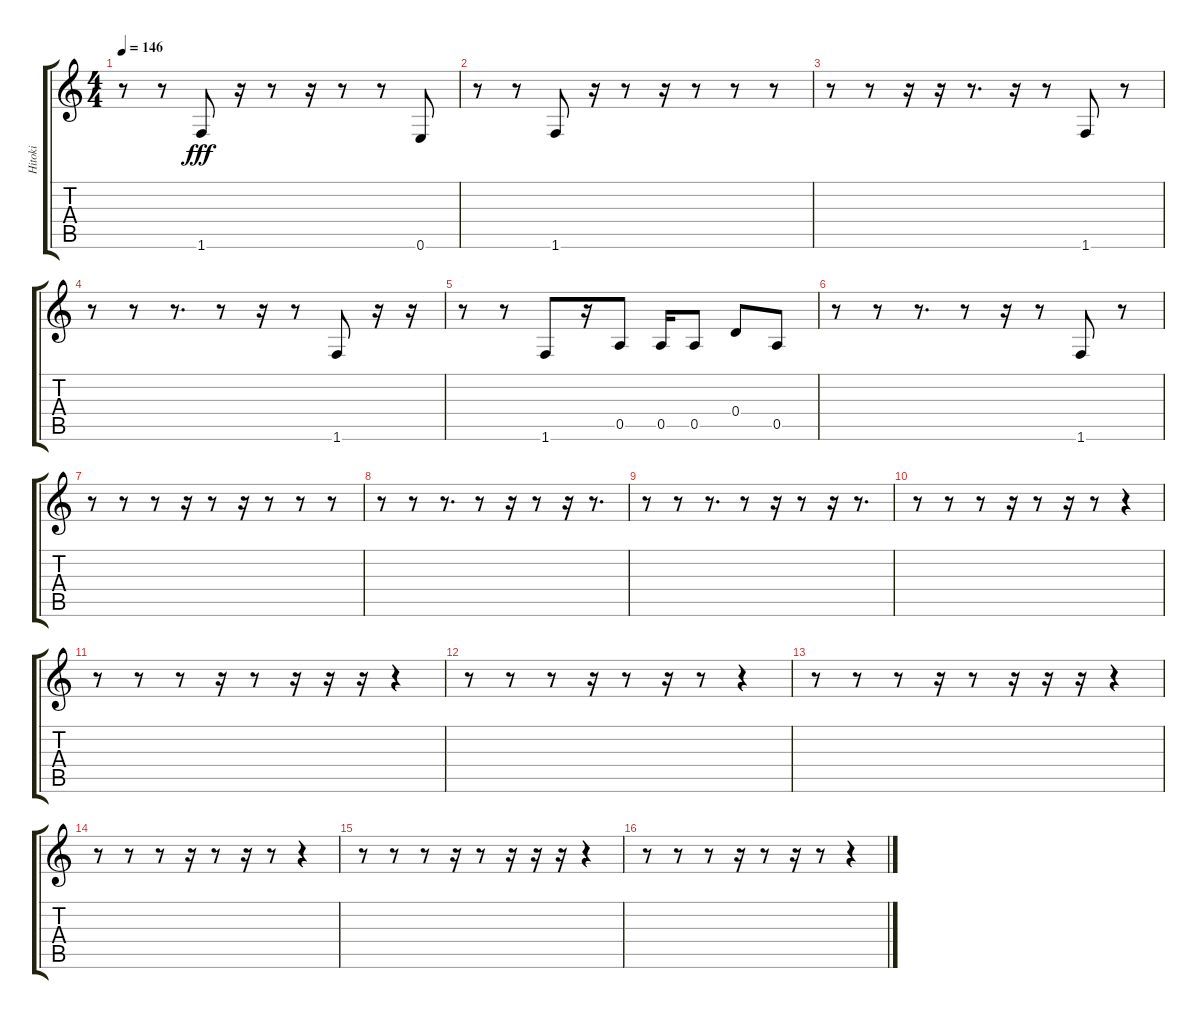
\track ("Hitoki " "Hitoki ") {instrument electricbassfinger}
\staff {score tabs}
\tuning (E4 B3 G3 D3 A2 E2) {hide}
\ts (4 4)
\tempo 146
\clef g2
\ks c
r.8{dy fff} r.8 1.6.8 r.16 r.8 r.16 r.8 r.8 0.6.8 |
r.8 r.8 1.6.8 r.16 r.8 r.16 r.8 r.8 r.8 |
r.8 r.8 r.16 r.16 r.8{d} r.16 r.8 1.6.8 r.8 |
r.8 r.8 r.8{d} r.8 r.16 r.8 1.6.8 r.16 r.16 |
r.8 r.8 1.6.8 r.16 0.5.8 0.5.16 0.5.8 0.4.8 0.5.8 |
r.8 r.8 r.8{d} r.8 r.16 r.8 1.6.8 r.8 |
r.8 r.8 r.8 r.16 r.8 r.16 r.8 r.8 r.8 |
r.8 r.8 r.8{d} r.8 r.16 r.8 r.16 r.8{d} |
r.8 r.8 r.8{d} r.8 r.16 r.8 r.16 r.8{d} |
r.8 r.8 r.8 r.16 r.8 r.16 r.8 r.4 |
r.8 r.8 r.8 r.16 r.8 r.16 r.16 r.16 r.4 |
r.8 r.8 r.8 r.16 r.8 r.16 r.8 r.4 |
r.8 r.8 r.8 r.16 r.8 r.16 r.16 r.16 r.4 |
r.8 r.8 r.8 r.16 r.8 r.16 r.8 r.4 |
r.8 r.8 r.8 r.16 r.8 r.16 r.16 r.16 r.4 |
r.8 r.8 r.8 r.16 r.8 r.16 r.8 r.4
